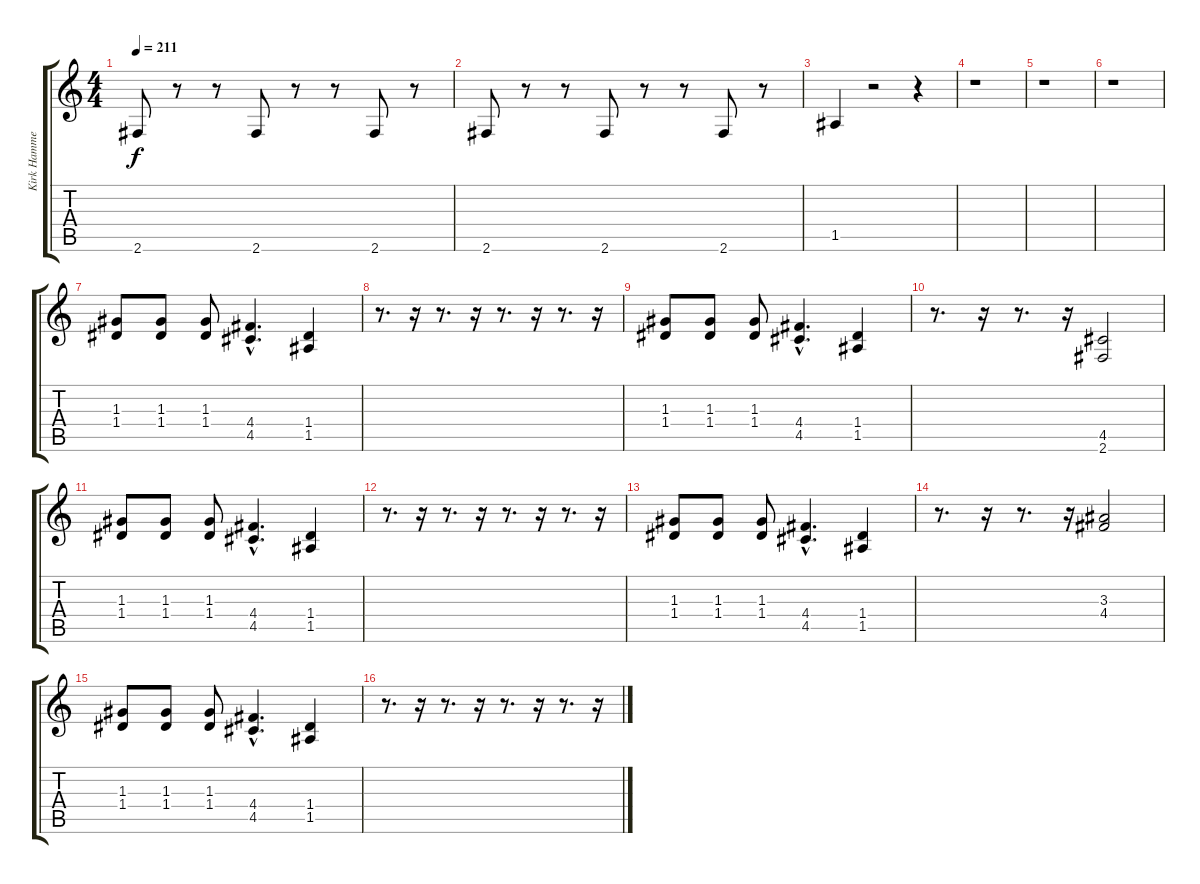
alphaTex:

\track ("Kirk Hammett (Guitar)" "Kirk Hamme") {instrument overdrivenguitar}
\staff {score tabs}
\tuning (E4 B3 G3 D3 A2 E2) {hide}
\ts (4 4)
\tempo 211
\clef g2
\ks c
2.6.8{dy f} r.8 r.8 2.6.8 r.8 r.8 2.6.8 r.8 |
2.6.8 r.8 r.8 2.6.8 r.8 r.8 2.6.8 r.8 |
1.5.4 r.2 r.4 |
r.1 |
r.1 |
r.1 |
(1.3 1.4).8 (1.3 1.4).8 (1.3 1.4).8 (4.4{hac} 4.5{hac}).4{d} (1.4 1.5).4 |
r.8{d} r.16 r.8{d} r.16 r.8{d} r.16 r.8{d} r.16 |
(1.3 1.4).8 (1.3 1.4).8 (1.3 1.4).8 (4.4{hac} 4.5{hac}).4{d} (1.4 1.5).4 |
r.8{d} r.16 r.8{d} r.16 (4.5 2.6).2 |
(1.3 1.4).8 (1.3 1.4).8 (1.3 1.4).8 (4.4{hac} 4.5{hac}).4{d} (1.4 1.5).4 |
r.8{d} r.16 r.8{d} r.16 r.8{d} r.16 r.8{d} r.16 |
(1.3 1.4).8 (1.3 1.4).8 (1.3 1.4).8 (4.4{hac} 4.5{hac}).4{d} (1.4 1.5).4 |
r.8{d} r.16 r.8{d} r.16 (3.3 4.4).2 |
(1.3 1.4).8 (1.3 1.4).8 (1.3 1.4).8 (4.4{hac} 4.5{hac}).4{d} (1.4 1.5).4 |
r.8{d} r.16 r.8{d} r.16 r.8{d} r.16 r.8{d} r.16
